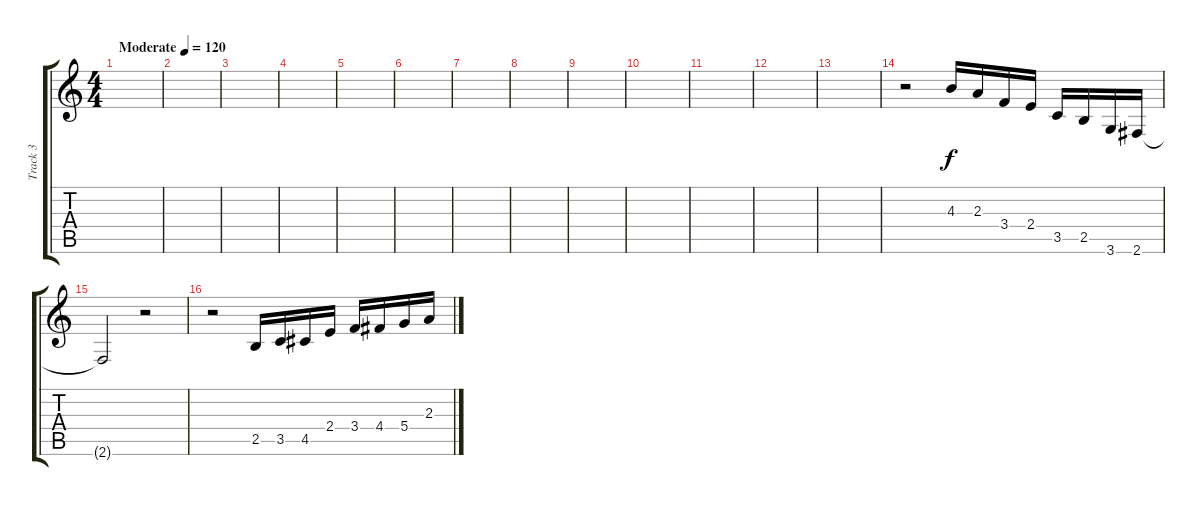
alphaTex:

\track ("Track 3" "Track 3") {instrument distortionguitar}
\staff {score tabs}
\tuning (E4 B3 G3 D3 A2 E2) {hide}
\ts (4 4)
\tempo (120 "Moderate")
\clef g2
\ks c
|
|
|
|
|
|
|
|
|
|
|
|
|
r.2 4.3.16 2.3.16 3.4.16 2.4.16 3.5.16 2.5.16 3.6.16 2.6.16 |
2.6{t}.2 r.2 |
r.2 2.5.16 3.5.16 4.5.16 2.4.16 3.4.16 4.4.16 5.4.16 2.3.16
